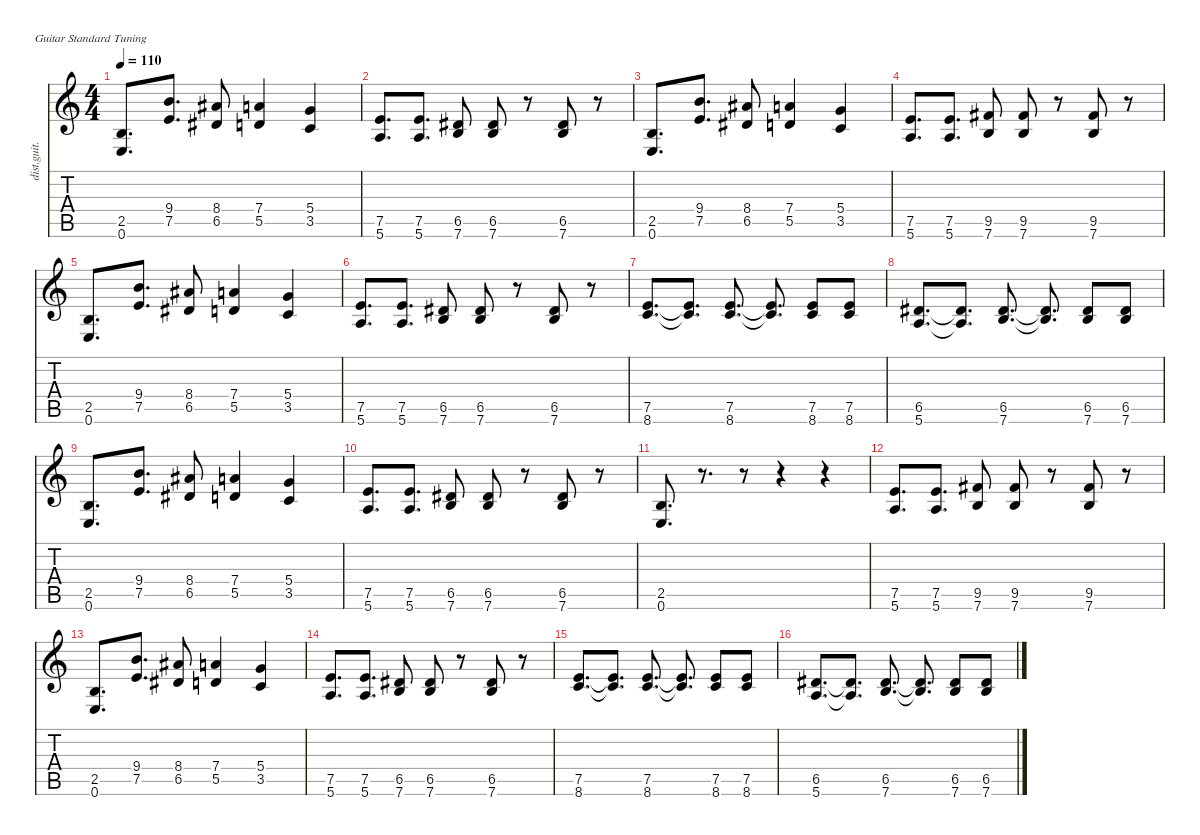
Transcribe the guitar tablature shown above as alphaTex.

\defaultSystemsLayout 4
\hideDynamics
\bracketExtendMode nobrackets
\otherSystemsTrackNameOrientation horizontal
\track ("Distortion Guitar" "dist.guit.") {instrument distortionguitar}
\staff {score tabs}
\tuning (E4 B3 G3 D3 A2 E2)
\ts (4 4)
\tempo 110
\clef g2
\ks c
(0.6 2.5).8{d dy mf beam Up} (9.4 7.5).8{d beam Up} (6.5{acc #} 8.4{acc #}).8{beam Up} (5.5 7.4).4{beam Up} (5.4 3.5).4{beam Up} |
(5.6 7.5).8{d beam Up} (5.6 7.5).8{d beam Up} (7.6 6.5{acc #}).8{beam Up} (7.6 6.5{acc #}).8{beam Up} r.8{beam Up} (7.6 6.5{acc #}).8{beam Up} r.8{beam Up} |
(0.6 2.5).8{d beam Up} (9.4 7.5).8{d beam Up} (6.5{acc #} 8.4{acc #}).8{beam Up} (5.5 7.4).4{beam Up} (5.4 3.5).4{beam Up} |
(5.6 7.5).8{d beam Up} (5.6 7.5).8{d beam Up} (7.6 9.5{acc #}).8{beam Up} (7.6 9.5{acc #}).8{beam Up} r.8{beam Up} (7.6 9.5{acc #}).8{beam Up} r.8{beam Up} |
(0.6 2.5).8{d beam Up} (9.4 7.5).8{d beam Up} (6.5{acc #} 8.4{acc #}).8{beam Up} (5.5 7.4).4{beam Up} (5.4 3.5).4{beam Up} |
(5.6 7.5).8{d beam Up} (5.6 7.5).8{d beam Up} (7.6 6.5{acc #}).8{beam Up} (7.6 6.5{acc #}).8{beam Up} r.8{beam Up} (7.6 6.5{acc #}).8{beam Up} r.8{beam Up} |
(8.6 7.5).8{d beam Up} (7.5{t} 8.6{t}).8{d beam Up} (7.5 8.6).8{d beam Up} (7.5{t} 8.6{t}).8{d beam Up} (7.5 8.6).8{beam Up} (8.6 7.5).8{beam Up} |
(5.6 6.5{acc #}).8{d beam Up} (5.6{t} 6.5{t acc #}).8{d beam Up} (7.6 6.5{acc #}).8{d beam Up} (7.6{t} 6.5{t acc #}).8{d beam Up} (7.6 6.5{acc #}).8{beam Up} (7.6 6.5{acc #}).8{beam Up} |
(0.6 2.5).8{d beam Up} (9.4 7.5).8{d beam Up} (6.5{acc #} 8.4{acc #}).8{beam Up} (5.5 7.4).4{beam Up} (5.4 3.5).4{beam Up} |
(5.6 7.5).8{d beam Up} (5.6 7.5).8{d beam Up} (7.6 6.5{acc #}).8{beam Up} (7.6 6.5{acc #}).8{beam Up} r.8{beam Up} (7.6 6.5{acc #}).8{beam Up} r.8{beam Up} |
(0.6 2.5).8{d beam Up} r.8{d beam Up} r.8{beam Up} r.4{beam Up} r.4{beam Up} |
(5.6 7.5).8{d beam Up} (5.6 7.5).8{d beam Up} (7.6 9.5{acc #}).8{beam Up} (7.6 9.5{acc #}).8{beam Up} r.8{beam Up} (7.6 9.5{acc #}).8{beam Up} r.8{beam Up} |
(0.6 2.5).8{d beam Up} (9.4 7.5).8{d beam Up} (6.5{acc #} 8.4{acc #}).8{beam Up} (5.5 7.4).4{beam Up} (5.4 3.5).4{beam Up} |
(5.6 7.5).8{d beam Up} (5.6 7.5).8{d beam Up} (7.6 6.5{acc #}).8{beam Up} (7.6 6.5{acc #}).8{beam Up} r.8{beam Up} (7.6 6.5{acc #}).8{beam Up} r.8{beam Up} |
(8.6 7.5).8{d beam Up} (7.5{t} 8.6{t}).8{d beam Up} (7.5 8.6).8{d beam Up} (7.5{t} 8.6{t}).8{d beam Up} (7.5 8.6).8{beam Up} (8.6 7.5).8{beam Up} |
(5.6 6.5{acc #}).8{d beam Up} (5.6{t} 6.5{t acc #}).8{d beam Up} (7.6 6.5{acc #}).8{d beam Up} (7.6{t} 6.5{t acc #}).8{d beam Up} (7.6 6.5{acc #}).8{beam Up} (7.6 6.5{acc #}).8{beam Up}
